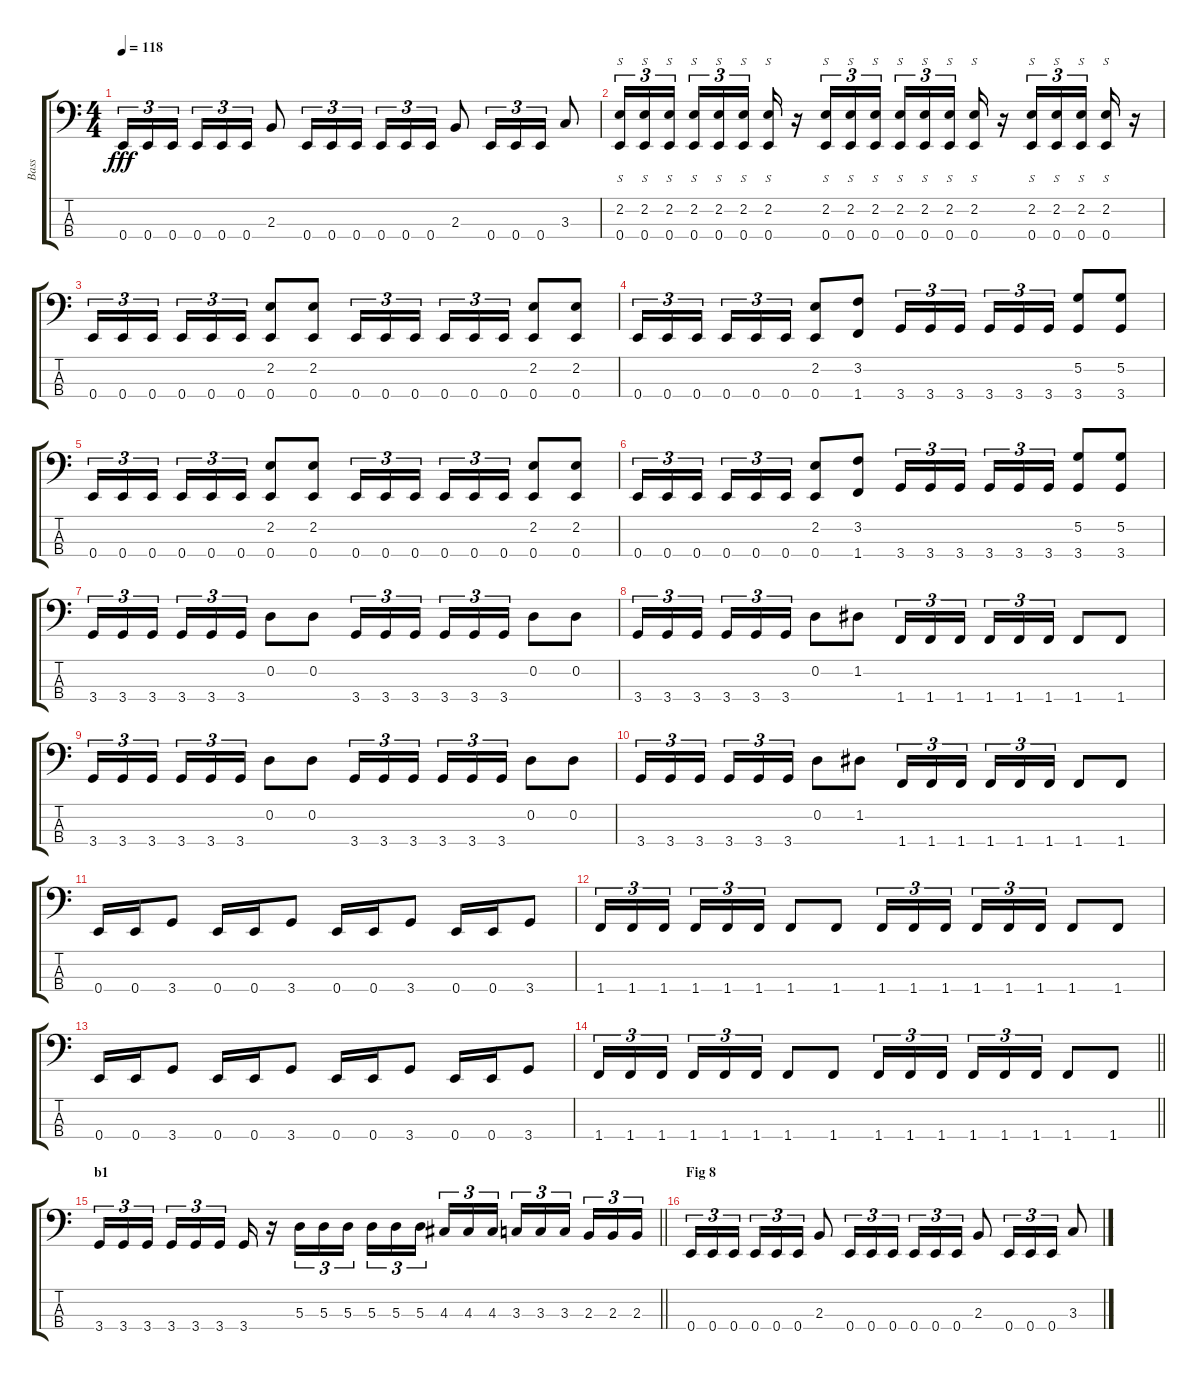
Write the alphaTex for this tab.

\track ("Bass" "Bass") {instrument electricbassfinger}
\staff {score tabs}
\tuning (G2 D2 A1 E1) {hide}
\ts (4 4)
\tempo 118
\clef f4
\ks c
0.4.16{tu (3 2) dy fff} 0.4.16{tu (3 2)} 0.4.16{tu (3 2) beam splitsecondary} 0.4.16{tu (3 2)} 0.4.16{tu (3 2)} 0.4.16{tu (3 2)} 2.3.8 0.4.16{tu (3 2)} 0.4.16{tu (3 2)} 0.4.16{tu (3 2)} 0.4.16{tu (3 2)} 0.4.16{tu (3 2)} 0.4.16{tu (3 2)} 2.3.8 0.4.16{tu (3 2)} 0.4.16{tu (3 2)} 0.4.16{tu (3 2)} 3.3.8 |
(2.2 0.4).16{s tu (3 2)} (2.2 0.4).16{s tu (3 2)} (2.2 0.4).16{s tu (3 2) beam splitsecondary} (2.2 0.4).16{s tu (3 2)} (2.2 0.4).16{s tu (3 2)} (2.2 0.4).16{s tu (3 2)} (2.2 0.4).16{s} r.16 (2.2 0.4).16{s tu (3 2)} (2.2 0.4).16{s tu (3 2)} (2.2 0.4).16{s tu (3 2)} (2.2 0.4).16{s tu (3 2)} (2.2 0.4).16{s tu (3 2)} (2.2 0.4).16{s tu (3 2) beam splitsecondary} (2.2 0.4).16{s} r.16 (2.2 0.4).16{s tu (3 2)} (2.2 0.4).16{s tu (3 2)} (2.2 0.4).16{s tu (3 2) beam splitsecondary} (2.2 0.4).16{s} r.16 |
0.4.16{tu (3 2)} 0.4.16{tu (3 2)} 0.4.16{tu (3 2) beam splitsecondary} 0.4.16{tu (3 2)} 0.4.16{tu (3 2)} 0.4.16{tu (3 2)} (2.2 0.4).8 (2.2 0.4).8 0.4.16{tu (3 2)} 0.4.16{tu (3 2)} 0.4.16{tu (3 2) beam splitsecondary} 0.4.16{tu (3 2)} 0.4.16{tu (3 2)} 0.4.16{tu (3 2)} (2.2 0.4).8 (2.2 0.4).8 |
0.4.16{tu (3 2)} 0.4.16{tu (3 2)} 0.4.16{tu (3 2) beam splitsecondary} 0.4.16{tu (3 2)} 0.4.16{tu (3 2)} 0.4.16{tu (3 2)} (2.2 0.4).8 (3.2 1.4).8 3.4.16{tu (3 2)} 3.4.16{tu (3 2)} 3.4.16{tu (3 2) beam splitsecondary} 3.4.16{tu (3 2)} 3.4.16{tu (3 2)} 3.4.16{tu (3 2)} (5.2 3.4).8 (5.2 3.4).8 |
0.4.16{tu (3 2)} 0.4.16{tu (3 2)} 0.4.16{tu (3 2) beam splitsecondary} 0.4.16{tu (3 2)} 0.4.16{tu (3 2)} 0.4.16{tu (3 2)} (2.2 0.4).8 (2.2 0.4).8 0.4.16{tu (3 2)} 0.4.16{tu (3 2)} 0.4.16{tu (3 2) beam splitsecondary} 0.4.16{tu (3 2)} 0.4.16{tu (3 2)} 0.4.16{tu (3 2)} (2.2 0.4).8 (2.2 0.4).8 |
0.4.16{tu (3 2)} 0.4.16{tu (3 2)} 0.4.16{tu (3 2) beam splitsecondary} 0.4.16{tu (3 2)} 0.4.16{tu (3 2)} 0.4.16{tu (3 2)} (2.2 0.4).8 (3.2 1.4).8 3.4.16{tu (3 2)} 3.4.16{tu (3 2)} 3.4.16{tu (3 2) beam splitsecondary} 3.4.16{tu (3 2)} 3.4.16{tu (3 2)} 3.4.16{tu (3 2)} (5.2 3.4).8 (5.2 3.4).8 |
3.4.16{tu (3 2)} 3.4.16{tu (3 2)} 3.4.16{tu (3 2) beam splitsecondary} 3.4.16{tu (3 2)} 3.4.16{tu (3 2)} 3.4.16{tu (3 2)} 0.2.8 0.2.8 3.4.16{tu (3 2)} 3.4.16{tu (3 2)} 3.4.16{tu (3 2) beam splitsecondary} 3.4.16{tu (3 2)} 3.4.16{tu (3 2)} 3.4.16{tu (3 2)} 0.2.8 0.2.8 |
3.4.16{tu (3 2)} 3.4.16{tu (3 2)} 3.4.16{tu (3 2) beam splitsecondary} 3.4.16{tu (3 2)} 3.4.16{tu (3 2)} 3.4.16{tu (3 2)} 0.2.8 1.2.8 1.4.16{tu (3 2)} 1.4.16{tu (3 2)} 1.4.16{tu (3 2) beam splitsecondary} 1.4.16{tu (3 2)} 1.4.16{tu (3 2)} 1.4.16{tu (3 2)} 1.4.8 1.4.8 |
3.4.16{tu (3 2)} 3.4.16{tu (3 2)} 3.4.16{tu (3 2) beam splitsecondary} 3.4.16{tu (3 2)} 3.4.16{tu (3 2)} 3.4.16{tu (3 2)} 0.2.8 0.2.8 3.4.16{tu (3 2)} 3.4.16{tu (3 2)} 3.4.16{tu (3 2) beam splitsecondary} 3.4.16{tu (3 2)} 3.4.16{tu (3 2)} 3.4.16{tu (3 2)} 0.2.8 0.2.8 |
3.4.16{tu (3 2)} 3.4.16{tu (3 2)} 3.4.16{tu (3 2) beam splitsecondary} 3.4.16{tu (3 2)} 3.4.16{tu (3 2)} 3.4.16{tu (3 2)} 0.2.8 1.2.8 1.4.16{tu (3 2)} 1.4.16{tu (3 2)} 1.4.16{tu (3 2) beam splitsecondary} 1.4.16{tu (3 2)} 1.4.16{tu (3 2)} 1.4.16{tu (3 2)} 1.4.8 1.4.8 |
0.4.16 0.4.16 3.4.8 0.4.16 0.4.16 3.4.8 0.4.16 0.4.16 3.4.8 0.4.16 0.4.16 3.4.8 |
1.4.16{tu (3 2)} 1.4.16{tu (3 2)} 1.4.16{tu (3 2) beam splitsecondary} 1.4.16{tu (3 2)} 1.4.16{tu (3 2)} 1.4.16{tu (3 2)} 1.4.8 1.4.8 1.4.16{tu (3 2)} 1.4.16{tu (3 2)} 1.4.16{tu (3 2) beam splitsecondary} 1.4.16{tu (3 2)} 1.4.16{tu (3 2)} 1.4.16{tu (3 2)} 1.4.8 1.4.8 |
0.4.16 0.4.16 3.4.8 0.4.16 0.4.16 3.4.8 0.4.16 0.4.16 3.4.8 0.4.16 0.4.16 3.4.8 |
\barLineRight lightlight
1.4.16{tu (3 2)} 1.4.16{tu (3 2)} 1.4.16{tu (3 2) beam splitsecondary} 1.4.16{tu (3 2)} 1.4.16{tu (3 2)} 1.4.16{tu (3 2)} 1.4.8 1.4.8 1.4.16{tu (3 2)} 1.4.16{tu (3 2)} 1.4.16{tu (3 2) beam splitsecondary} 1.4.16{tu (3 2)} 1.4.16{tu (3 2)} 1.4.16{tu (3 2)} 1.4.8 1.4.8 |
\section ("" "b1")
\barLineRight lightlight
3.4.16{tu (3 2)} 3.4.16{tu (3 2)} 3.4.16{tu (3 2) beam splitsecondary} 3.4.16{tu (3 2)} 3.4.16{tu (3 2)} 3.4.16{tu (3 2)} 3.4.16 r.16 5.3.16{tu (3 2)} 5.3.16{tu (3 2)} 5.3.16{tu (3 2)} 5.3.16{tu (3 2)} 5.3.16{tu (3 2)} 5.3.16{tu (3 2) beam splitsecondary} 4.3.16{tu (3 2)} 4.3.16{tu (3 2)} 4.3.16{tu (3 2)} 3.3.16{tu (3 2)} 3.3.16{tu (3 2)} 3.3.16{tu (3 2) beam splitsecondary} 2.3.16{tu (3 2)} 2.3.16{tu (3 2)} 2.3.16{tu (3 2)} |
\section ("" "Fig 8")
0.4.16{tu (3 2)} 0.4.16{tu (3 2)} 0.4.16{tu (3 2) beam splitsecondary} 0.4.16{tu (3 2)} 0.4.16{tu (3 2)} 0.4.16{tu (3 2)} 2.3.8 0.4.16{tu (3 2)} 0.4.16{tu (3 2)} 0.4.16{tu (3 2)} 0.4.16{tu (3 2)} 0.4.16{tu (3 2)} 0.4.16{tu (3 2)} 2.3.8 0.4.16{tu (3 2)} 0.4.16{tu (3 2)} 0.4.16{tu (3 2)} 3.3.8
